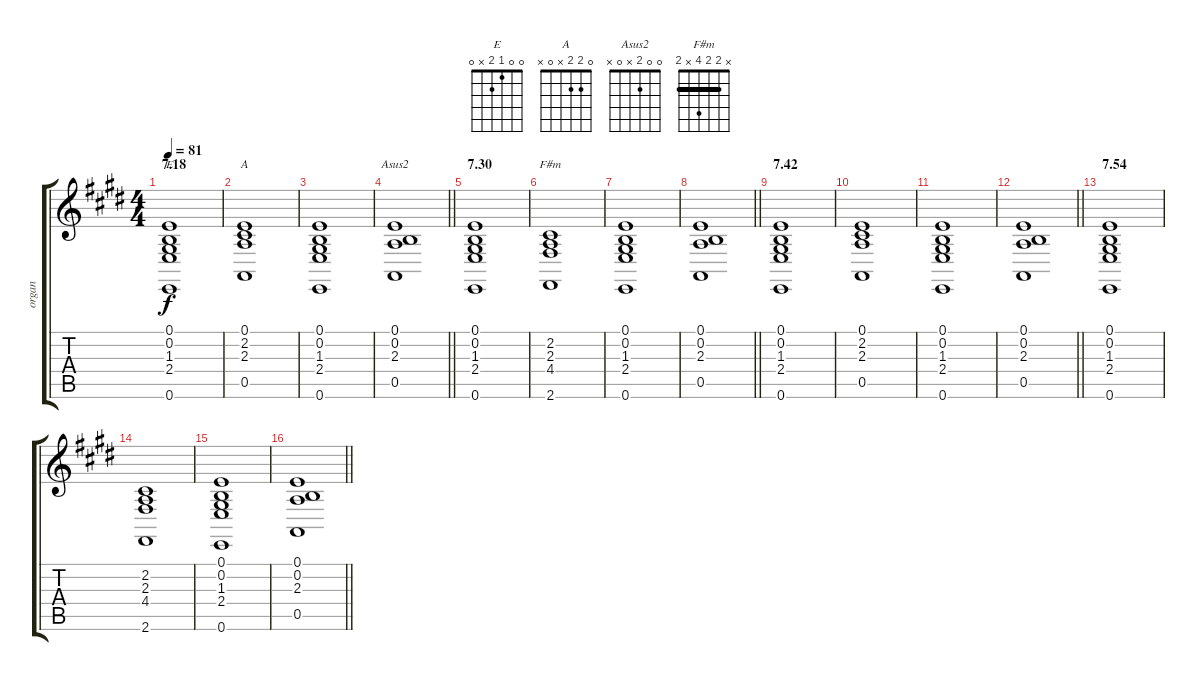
\track ("organ" "organ") {instrument tangoaccordion}
\staff {score tabs}
\tuning (E4 B3 G3 D3 A2 E2) {hide}
\chord ("E" 0 0 1 2 x 0)
\chord ("A" 0 2 2 x 0 x)
\chord ("Asus2" 0 0 2 x 0 x)
\chord ("F#m" x 2 2 4 x 2) {barre 2}
\ts (4 4)
\section ("" "7.18")
\tempo 81
\clef g2
\ks e
(0.1 0.2 1.3 2.4 0.6).1{ch "E" dy f} |
(0.1 2.2 2.3 0.5).1{ch "A"} |
(0.1 0.2 1.3 2.4 0.6).1 |
\barLineRight lightlight
(0.1 0.2 2.3 0.5).1{ch "Asus2"} |
\section ("" "7.30")
(0.1 0.2 1.3 2.4 0.6).1 |
(2.2 2.3 4.4 2.6).1{ch "F#m"} |
(0.1 0.2 1.3 2.4 0.6).1 |
\barLineRight lightlight
(0.1 0.2 2.3 0.5).1 |
\section ("" "7.42")
(0.1 0.2 1.3 2.4 0.6).1 |
(0.1 2.2 2.3 0.5).1 |
(0.1 0.2 1.3 2.4 0.6).1 |
\barLineRight lightlight
(0.1 0.2 2.3 0.5).1 |
\section ("" "7.54")
(0.1 0.2 1.3 2.4 0.6).1 |
(2.2 2.3 4.4 2.6).1 |
(0.1 0.2 1.3 2.4 0.6).1 |
\barLineRight lightlight
(0.1 0.2 2.3 0.5).1
